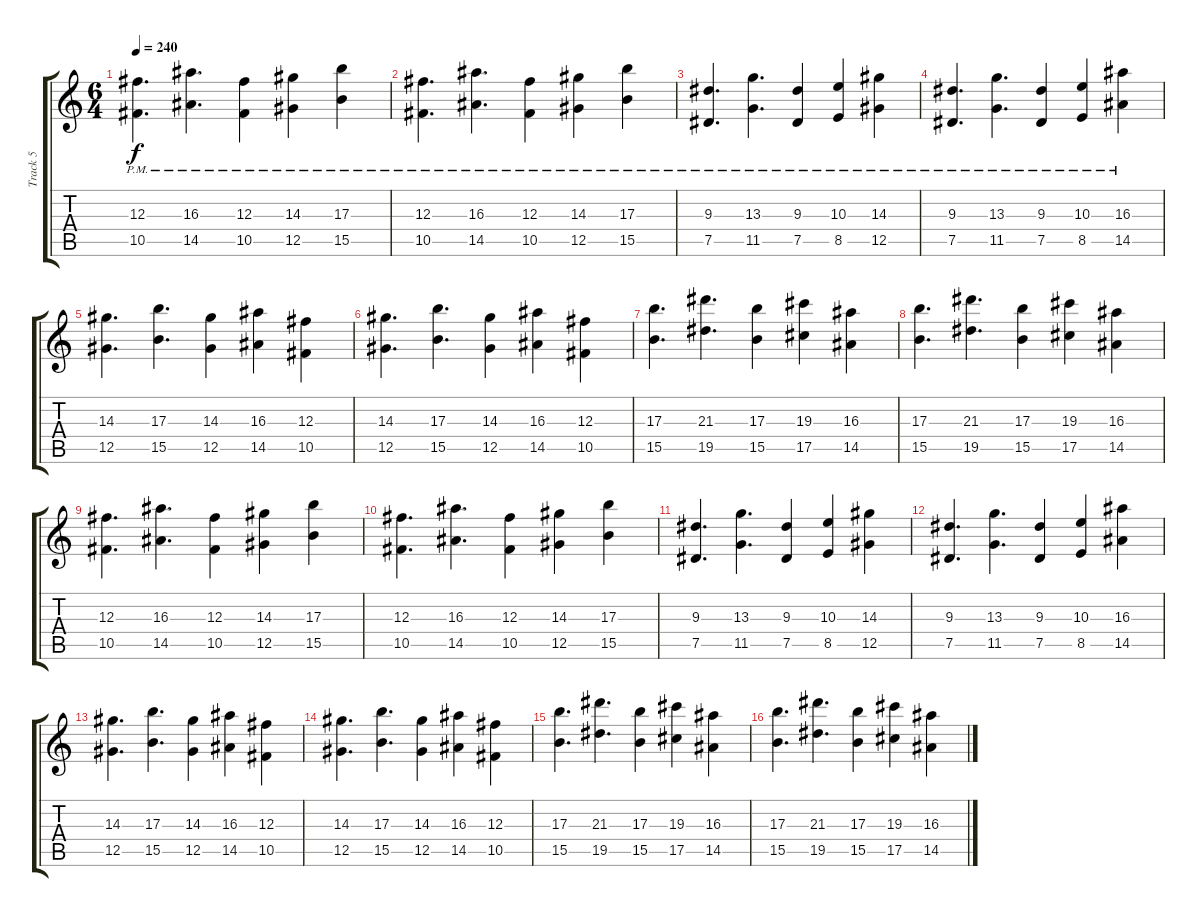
\track ("Track 5" "Track 5") {instrument overdrivenguitar}
\staff {score tabs}
\tuning (Eb4 Bb3 Gb3 Db3 Ab2 Db2) {hide}
\ts (6 4)
\tempo 240
\clef g2
\ks c
(12.3{pm} 10.5{pm}).4{d dy f} (16.3{pm} 14.5{pm}).4{d} (12.3{pm} 10.5{pm}).4 (14.3{pm} 12.5{pm}).4 (17.3{pm} 15.5{pm}).4 |
(12.3{pm} 10.5{pm}).4{d} (16.3{pm} 14.5{pm}).4{d} (12.3{pm} 10.5{pm}).4 (14.3{pm} 12.5{pm}).4 (17.3{pm} 15.5{pm}).4 |
(9.3{pm} 7.5{pm}).4{d} (13.3{pm} 11.5{pm}).4{d} (9.3{pm} 7.5{pm}).4 (10.3{pm} 8.5{pm}).4 (14.3{pm} 12.5{pm}).4 |
(9.3{pm} 7.5{pm}).4{d} (13.3{pm} 11.5{pm}).4{d} (9.3{pm} 7.5{pm}).4 (10.3{pm} 8.5{pm}).4 (16.3{pm} 14.5{pm}).4 |
(14.3 12.5).4{d} (17.3 15.5).4{d} (14.3 12.5).4 (16.3 14.5).4 (12.3 10.5).4 |
(14.3 12.5).4{d} (17.3 15.5).4{d} (14.3 12.5).4 (16.3 14.5).4 (12.3 10.5).4 |
(17.3 15.5).4{d} (21.3 19.5).4{d} (17.3 15.5).4 (19.3 17.5).4 (16.3 14.5).4 |
(17.3 15.5).4{d} (21.3 19.5).4{d} (17.3 15.5).4 (19.3 17.5).4 (16.3 14.5).4 |
(12.3 10.5).4{d} (16.3 14.5).4{d} (12.3 10.5).4 (14.3 12.5).4 (17.3 15.5).4 |
(12.3 10.5).4{d} (16.3 14.5).4{d} (12.3 10.5).4 (14.3 12.5).4 (17.3 15.5).4 |
(9.3 7.5).4{d} (13.3 11.5).4{d} (9.3 7.5).4 (10.3 8.5).4 (14.3 12.5).4 |
(9.3 7.5).4{d} (13.3 11.5).4{d} (9.3 7.5).4 (10.3 8.5).4 (16.3 14.5).4 |
(14.3 12.5).4{d} (17.3 15.5).4{d} (14.3 12.5).4 (16.3 14.5).4 (12.3 10.5).4 |
(14.3 12.5).4{d} (17.3 15.5).4{d} (14.3 12.5).4 (16.3 14.5).4 (12.3 10.5).4 |
(17.3 15.5).4{d} (21.3 19.5).4{d} (17.3 15.5).4 (19.3 17.5).4 (16.3 14.5).4 |
(17.3 15.5).4{d} (21.3 19.5).4{d} (17.3 15.5).4 (19.3 17.5).4 (16.3 14.5).4
